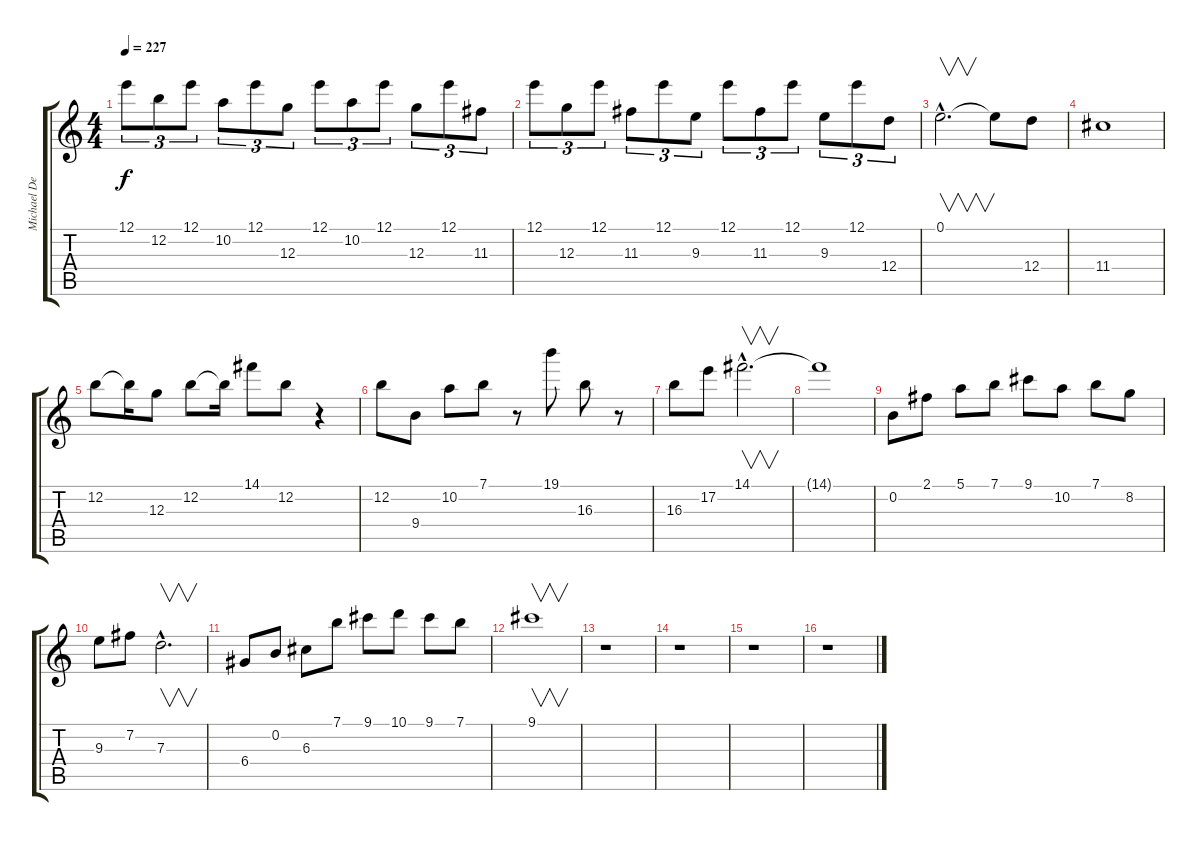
\track ("Michael Denner" "Michael De") {instrument overdrivenguitar}
\staff {score tabs}
\tuning (E4 B3 G3 D3 A2 E2) {hide}
\ts (4 4)
\tempo 227
\clef g2
\ks c
12.1.8{tu (3 2) dy f} 12.2.8{tu (3 2)} 12.1.8{tu (3 2)} 10.2.8{tu (3 2)} 12.1.8{tu (3 2)} 12.3.8{tu (3 2)} 12.1.8{tu (3 2)} 10.2.8{tu (3 2)} 12.1.8{tu (3 2)} 12.3.8{tu (3 2)} 12.1.8{tu (3 2)} 11.3.8{tu (3 2)} |
12.1.8{tu (3 2)} 12.3.8{tu (3 2)} 12.1.8{tu (3 2)} 11.3.8{tu (3 2)} 12.1.8{tu (3 2)} 9.3.8{tu (3 2)} 12.1.8{tu (3 2)} 11.3.8{tu (3 2)} 12.1.8{tu (3 2)} 9.3.8{tu (3 2)} 12.1.8{tu (3 2)} 12.4.8{tu (3 2)} |
0.1{hac}.2{v d} 0.1{t}.8 12.4.8 |
11.4.1 |
12.2.8 12.2{t}.16 12.3.8 12.2.8 12.2{t}.16 14.1.8 12.2.8 r.4 |
12.2.8 9.4.8 10.2.8 7.1.8 r.8 19.1.8 16.3.8 r.8 |
16.3.8 17.2.8 14.1{hac}.2{v d} |
14.1{t}.1 |
0.2.8 2.1.8 5.1.8 7.1.8 9.1.8 10.2.8 7.1.8 8.2.8 |
9.3.8 7.2.8 7.3{hac}.2{v d} |
6.4.8 0.2.8 6.3.8 7.1.8 9.1.8 10.1.8 9.1.8 7.1.8 |
9.1.1{v} |
r.1 |
r.1 |
r.1 |
r.1
